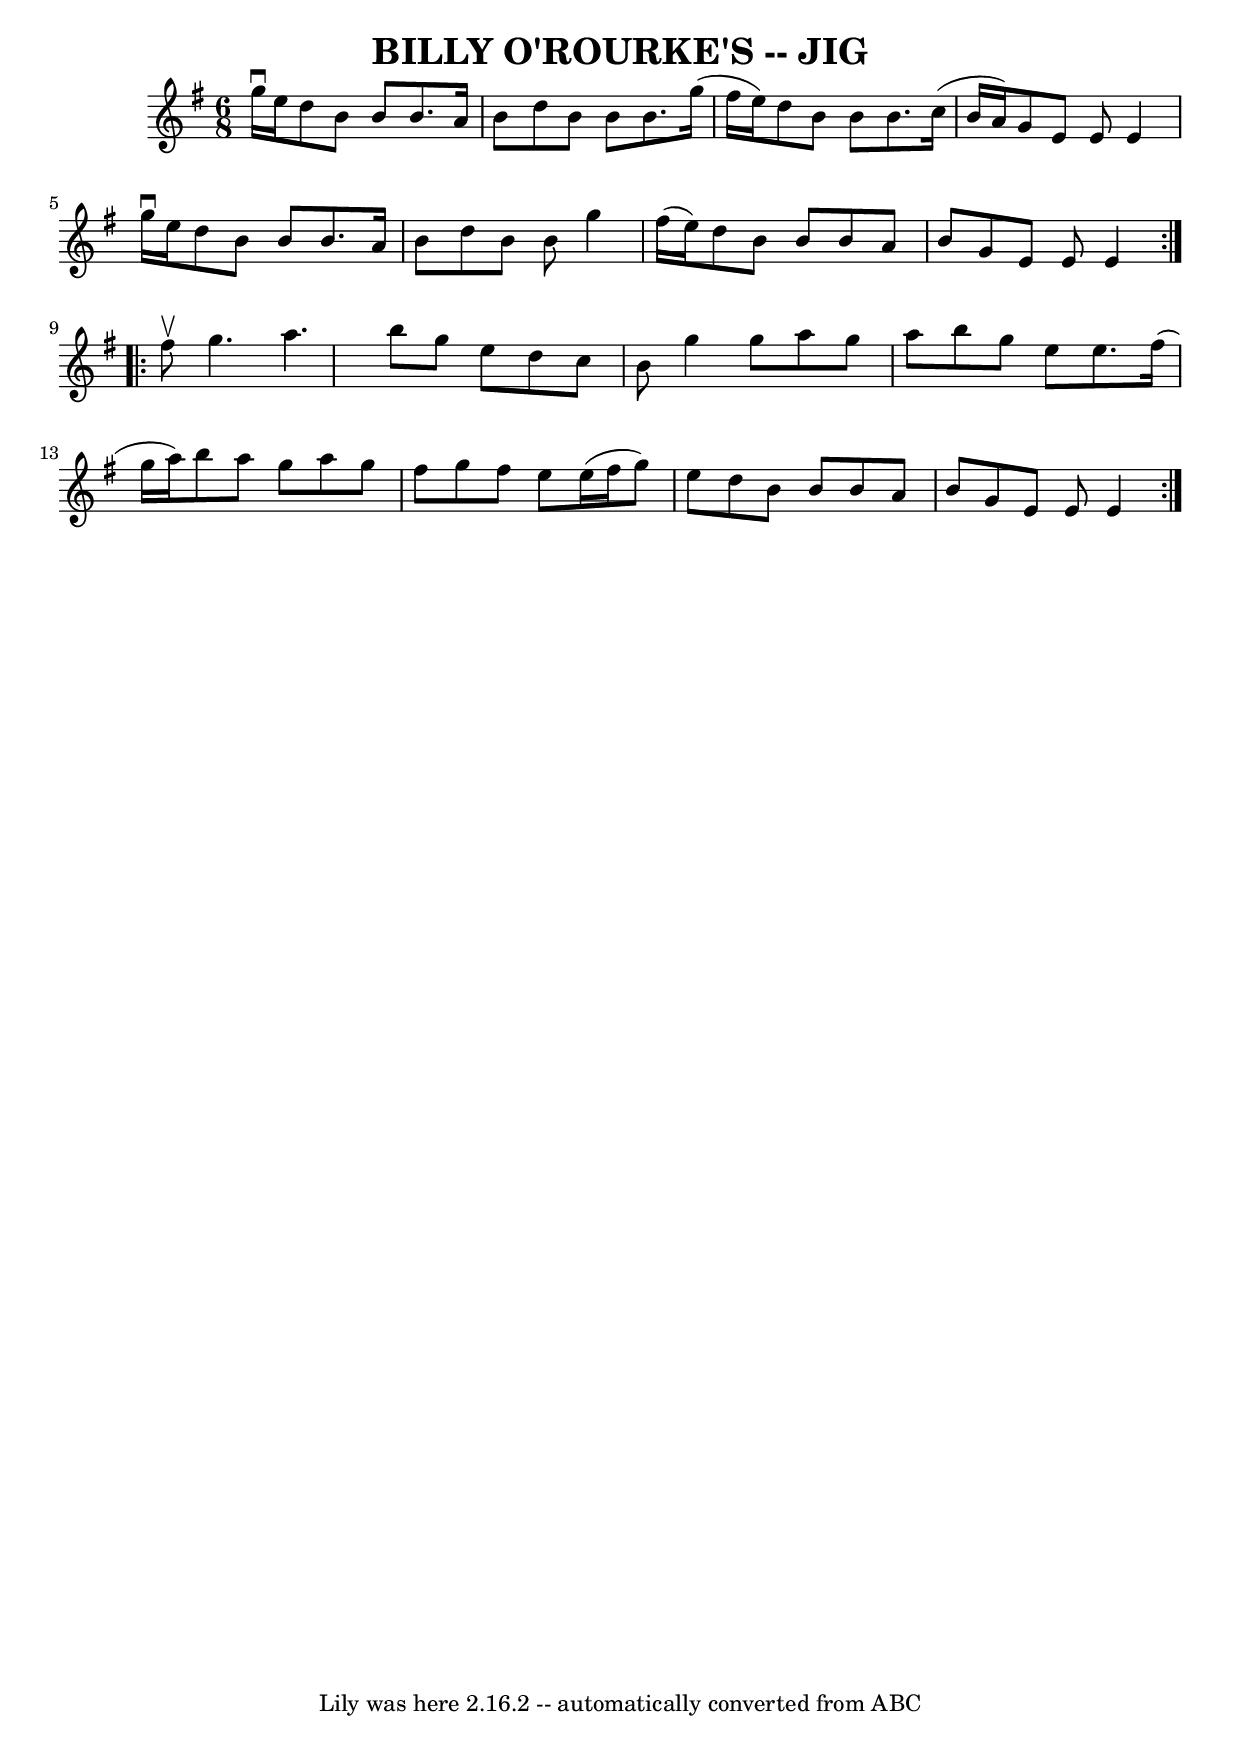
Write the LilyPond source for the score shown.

\version "2.16.2"
\include "Mammoth.ily"
\header {
  %% book = "Ryan's Mammoth Collection of Fiddle Tunes"
 crossRefNumber = "1"
 footnotes = ""
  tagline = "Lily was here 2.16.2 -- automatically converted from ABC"
  title = "BILLY O'ROURKE'S -- JIG"

}
voicedefault =  {



  \repeat volta 2 {

    \time 6/8 
    \key e \minor g''16^\downbow e''16         |
 d''8 b'8 b'8 b'8. a'16 b'8     |
 d''8 b'8 b'8 b'8. g''16 (fis''16 e''16)   |
 d''8 b'8 b'8 b'8. c''16 ( b'16 a'16)    |
 g'8 e'8 e'8 e'4 g''16^\downbow e''16    |  |
 d''8 b'8 b'8 b'8. a'16 b'8     |
 d''8 b'8 b'8 g''4 fis''16 (e''16)   |
 d''8 b'8 b'8 b'8 a'8 b'8     |
 g'8 e'8 e'8 e'4  
    
  }     
  \repeat volta 2 { fis''8^\upbow        |
 g''4. a''4.     |
 b''8 g''8 e''8 d''8 c''8 b'8    |
 g''4 g''8 a''8 g''8 a''8     |
 b''8 g''8 e''8 e''8. fis''16 (g''16 a''16)   |  |
 b''8 a''8 g''8 a''8 g''8 fis''8     |
 g''8 fis''8 e''8 e''16 ( fis''16 g''8) e''8     |
 d''8 b'8 b'8 b'8 a'8 b'8     |
 g'8 e'8 e'8 e'4    
  }   

}

\score{
  <<

    \context Staff="default"
    {
      \voicedefault 
      
    }

  >>
  \layout {
    
  }
  \midi {
  }

}
